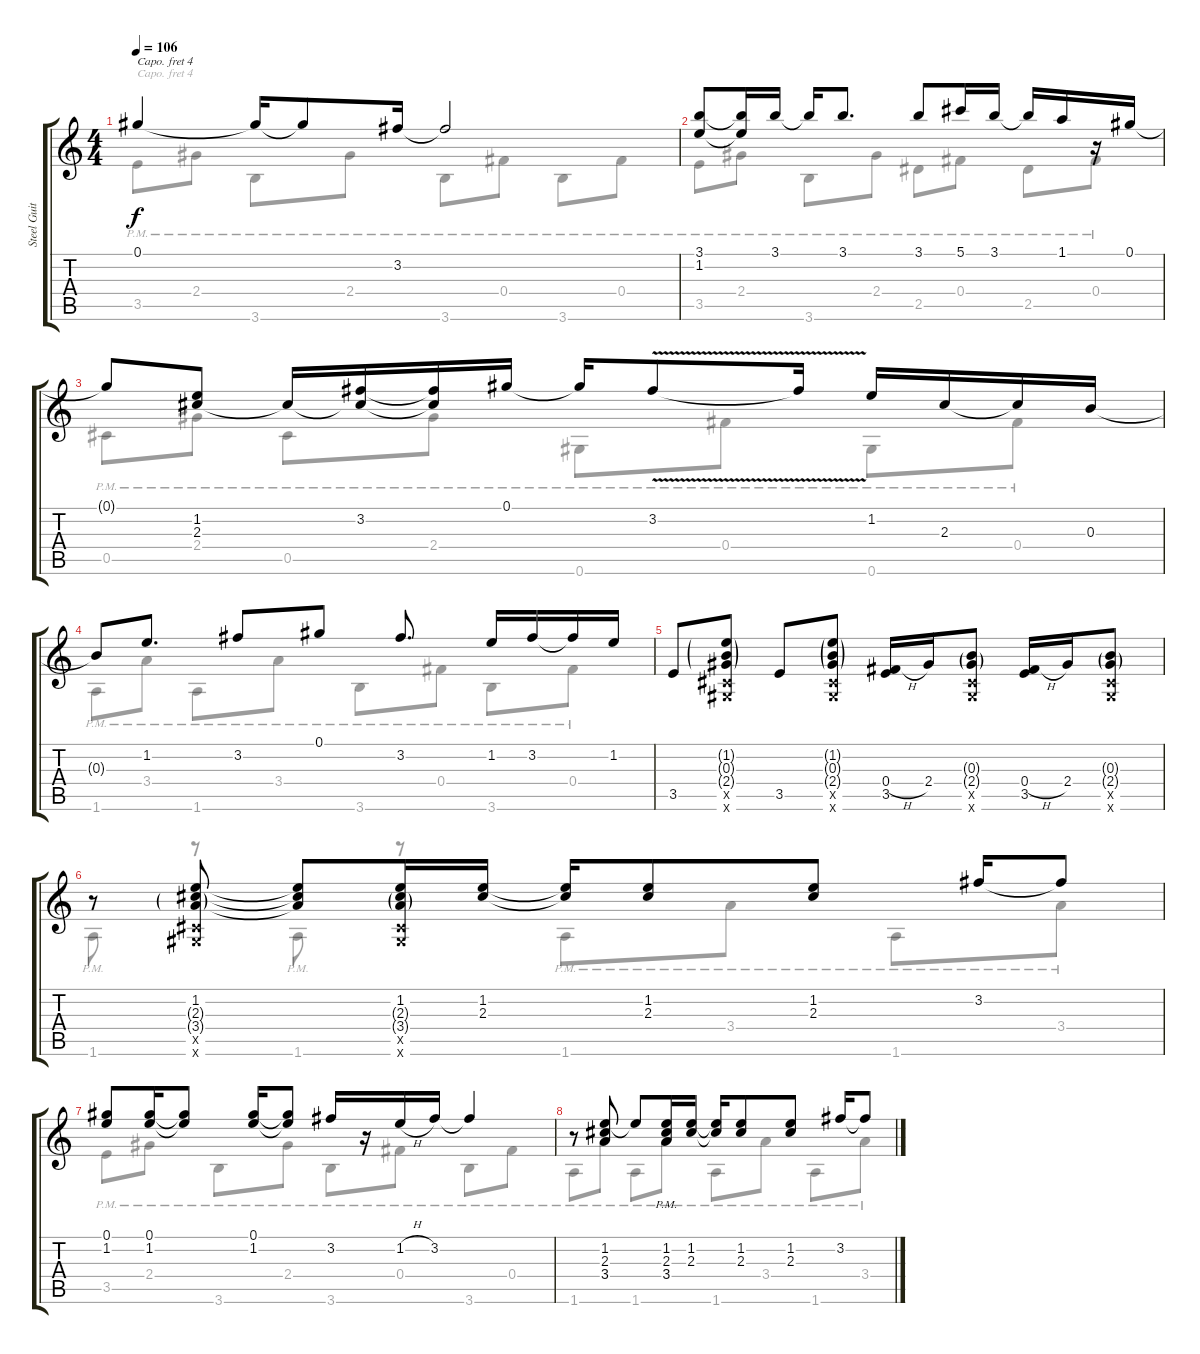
\track ("Steel Guitar" "Steel Guit") {instrument acousticguitarsteel}
\staff {score tabs}
\capo 4
\tuning (E4 B3 G3 D3 A2 E2) {hide}
\voice
\ts (4 4)
\tempo 106
\clef g2
\ks c
0.1{t}.4{dy f} 0.1{t}.16 0.1{t}.8 3.2.16 3.2{t}.2 |
(3.1 1.2).8 (3.1{t} 1.2{t}).16 3.1.16 3.1{t}.16 3.1.8{d} 3.1.8 5.1.16 3.1.16 3.1{t}.16 1.1.16 r.16 0.1.16 |
0.1{t}.8 (1.2 2.3).8 2.3{t}.16 (3.2 2.3{t}).16 (3.2{t} 2.3{t}).16 0.1.16 0.1{t}.16 3.2{v}.8 3.2{t}.16 1.2.16 2.3.16 2.3{t}.16 0.3.16 |
0.3{t}.8 1.2.8{d} 3.2.8 0.1.8 3.2.8{d} 1.2.16 3.2.16 3.2{t}.16 1.2.16 |
3.5.8 (1.2{g} 0.3{g} 2.4{g} 0.5{x} 0.6{x}).8 3.5.8 (1.2{g} 0.3{g} 2.4{g} 0.5{x} 0.6{x}).8 (0.4{h} 3.5).16 2.4.16 (0.3{g} 2.4{g} 0.5{x} 0.6{x}).8 (0.4{h} 3.5).16 2.4.16 (0.3{g} 2.4{g} 0.5{x} 0.6{x}).8 |
r.8 (1.2 2.3{g} 3.4{g} 0.5{x} 0.6{x}).8 (1.2{t} 2.3{t} 3.4{t}).8 (1.2 2.3{g} 3.4{g} 0.5{x} 0.6{x}).16 (1.2 2.3).16 (1.2{t} 2.3{t}).16 (1.2 2.3).8 (1.2 2.3).8 3.2.16 3.2{t}.8 |
(0.1 1.2).8 (0.1 1.2).16 (0.1{t} 1.2{t}).8 (0.1 1.2).16 (0.1{t} 1.2{t}).8 3.2.16 r.16 1.2{h}.16 3.2.16 3.2{t}.4 |
r.8 (1.2 2.3 3.4).8 1.2{t}.8 (1.2 2.3 3.4{pm}).16 (1.2 2.3).16 (1.2{t} 2.3{t}).16 (1.2 2.3).8 (1.2 2.3).8 3.2.16 3.2{t}.8
\voice
\clef g2
\ottava regular
\simile none
\ks c
3.5{pm}.8{dy f} 2.4{pm}.8 3.6{pm}.8 2.4{pm}.8 3.6{pm}.8 0.4{pm}.8 3.6{pm}.8 0.4{pm}.8 |
3.5{pm}.8 2.4{pm}.8 3.6{pm}.8 2.4{pm}.8 2.5{pm}.8 0.4{pm}.8 2.5{pm}.8 0.4{pm}.8 |
0.5{pm}.8 2.4{pm}.8 0.5{pm}.8 2.4{pm}.8 0.6{pm}.8 0.4{pm}.8 0.6{pm}.8 0.4{pm}.8 |
1.6{pm}.8 3.4{pm}.8 1.6{pm}.8 3.4{pm}.8 3.6{pm}.8 0.4{pm}.8 3.6{pm}.8 0.4{pm}.8 |
|
1.6{pm}.8 r.8 1.6{pm}.8 r.8 1.6{pm}.8 3.4{pm}.8 1.6{pm}.8 3.4{pm}.8 |
3.5{pm}.8 2.4{pm}.8 3.6{pm}.8 2.4{pm}.8 3.6{pm}.8 0.4{pm}.8 3.6{pm}.8 0.4{pm}.8 |
1.6{pm}.8 3.4{pm}.8 1.6{pm}.8 3.4{pm}.8 1.6{pm}.8 3.4{pm}.8 1.6{pm}.8 3.4{pm}.8
